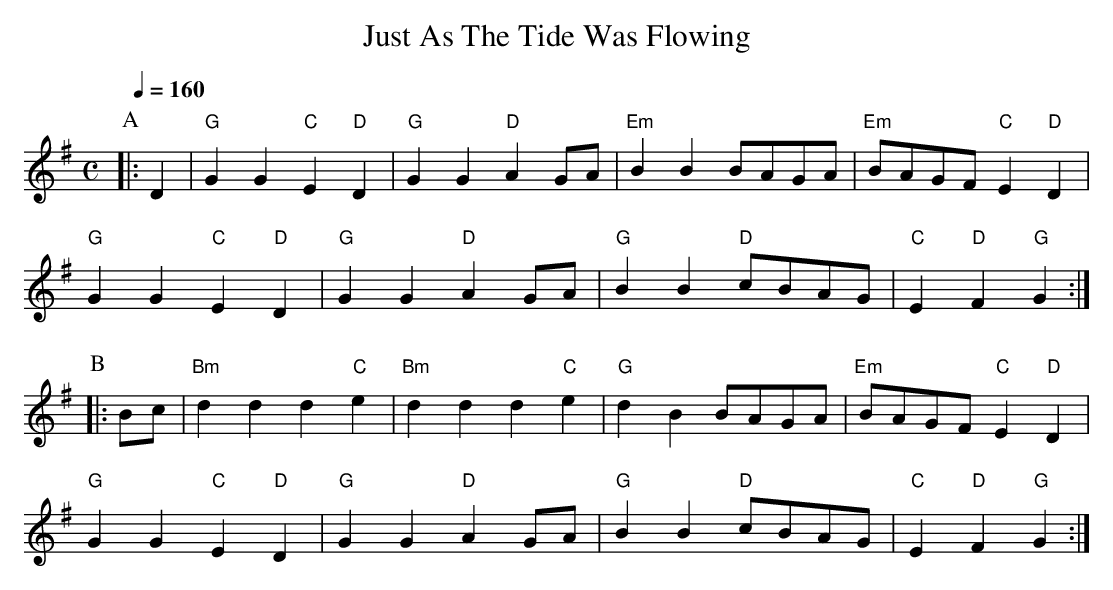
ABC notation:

X:1
T:Just As The Tide Was Flowing
L:1/4
Q:160
M:C
K:G
P:A
|: D| "G" G G "C" E "D" D | "G" G G "D" A G/A/ |\
      "Em" B B B/A/G/A/ | "Em" B/A/G/F/ "C" E "D" D |
      "G" G G "C" E "D" D | "G" G G "D" A G/A/ |\
      "G" B B "D" c/B/A/G/ | "C" E "D" F "G" G :|
P:B
|: B/c/ | "Bm" d d d "C" e | "Bm" d d d "C" e |\
          "G" d B B/A/G/A/ | "Em" B/A/G/F/ "C" E "D" D |
          "G" G G "C" E "D" D | "G" G G "D" A G/A/ |\
          "G" B B "D" c/B/A/G/ | "C" E "D" F "G" G :|
